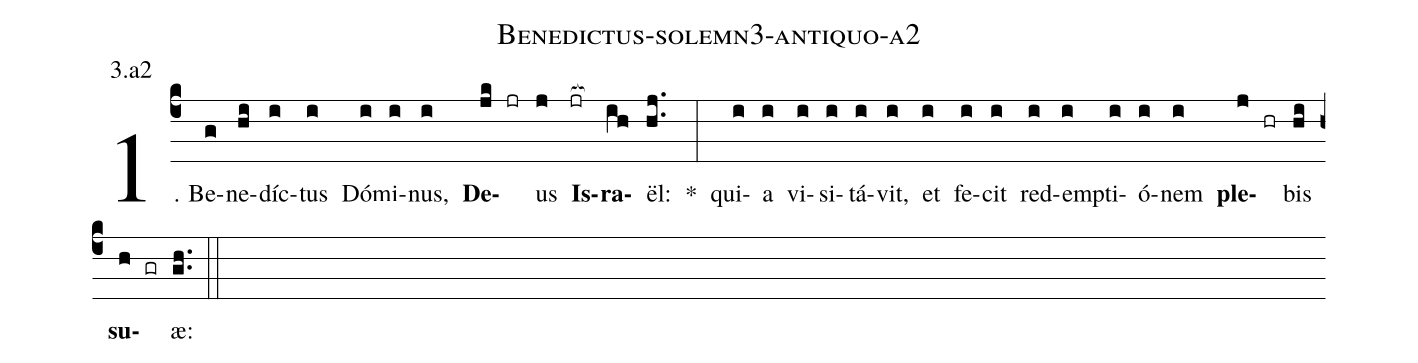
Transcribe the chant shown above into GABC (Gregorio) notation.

name: Benedictus-solemn3-antiquo-a2;
annotation: 3.a2;
%%
(c4)1. Be(g)ne(hi)díc(i)tus(i) Dó(i)mi(i)nus,(i) <b>De</b>(jk jr)us(j) <b>Is</b>(jr[ocb:1{])<b>ra</b>(ih[ocb:0}])ël:(hj..) *(:) qui(i)a(i) vi(i)si(i)tá(i)vit,(i) et(i) fe(i)cit(i) red(i)emp(i)ti(i)ó(i)nem(i) <b>ple</b>(j hr)bis(hi) <b>su</b>(h gr)æ:(gh..) (::)
